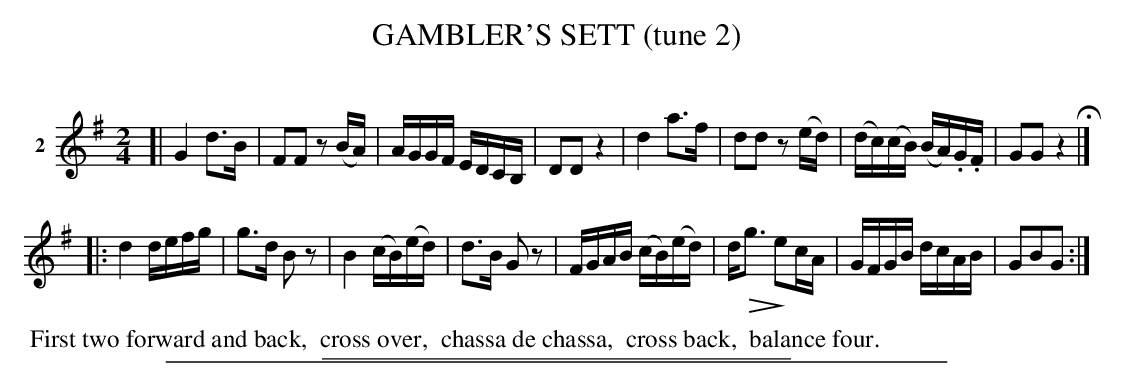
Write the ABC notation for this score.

X:1
T: GAMBLER'S SETT (tune 2)
C:
U: Q=!diminuendo(!
U: q=!diminuendo)!
M: 2/4
L: 1/16
K: G
V: 1 name="2"
[|\
G4 d3B | F2F2 z2(BA) | AGGF EDCB, | D2D2 z4 |\
d4 a3f | d2d2 z2(ed) | (dc)(cB) (BA).G.F | G2G2 z4 H|]
|:\
d4 defg | g3d B2z2 | B4 (cB)(ed) | d3B G2z2 |\
FGAB (cB)(ed) | dQg3q e2cA | GFGB dcAB | G2B2G2 :|
